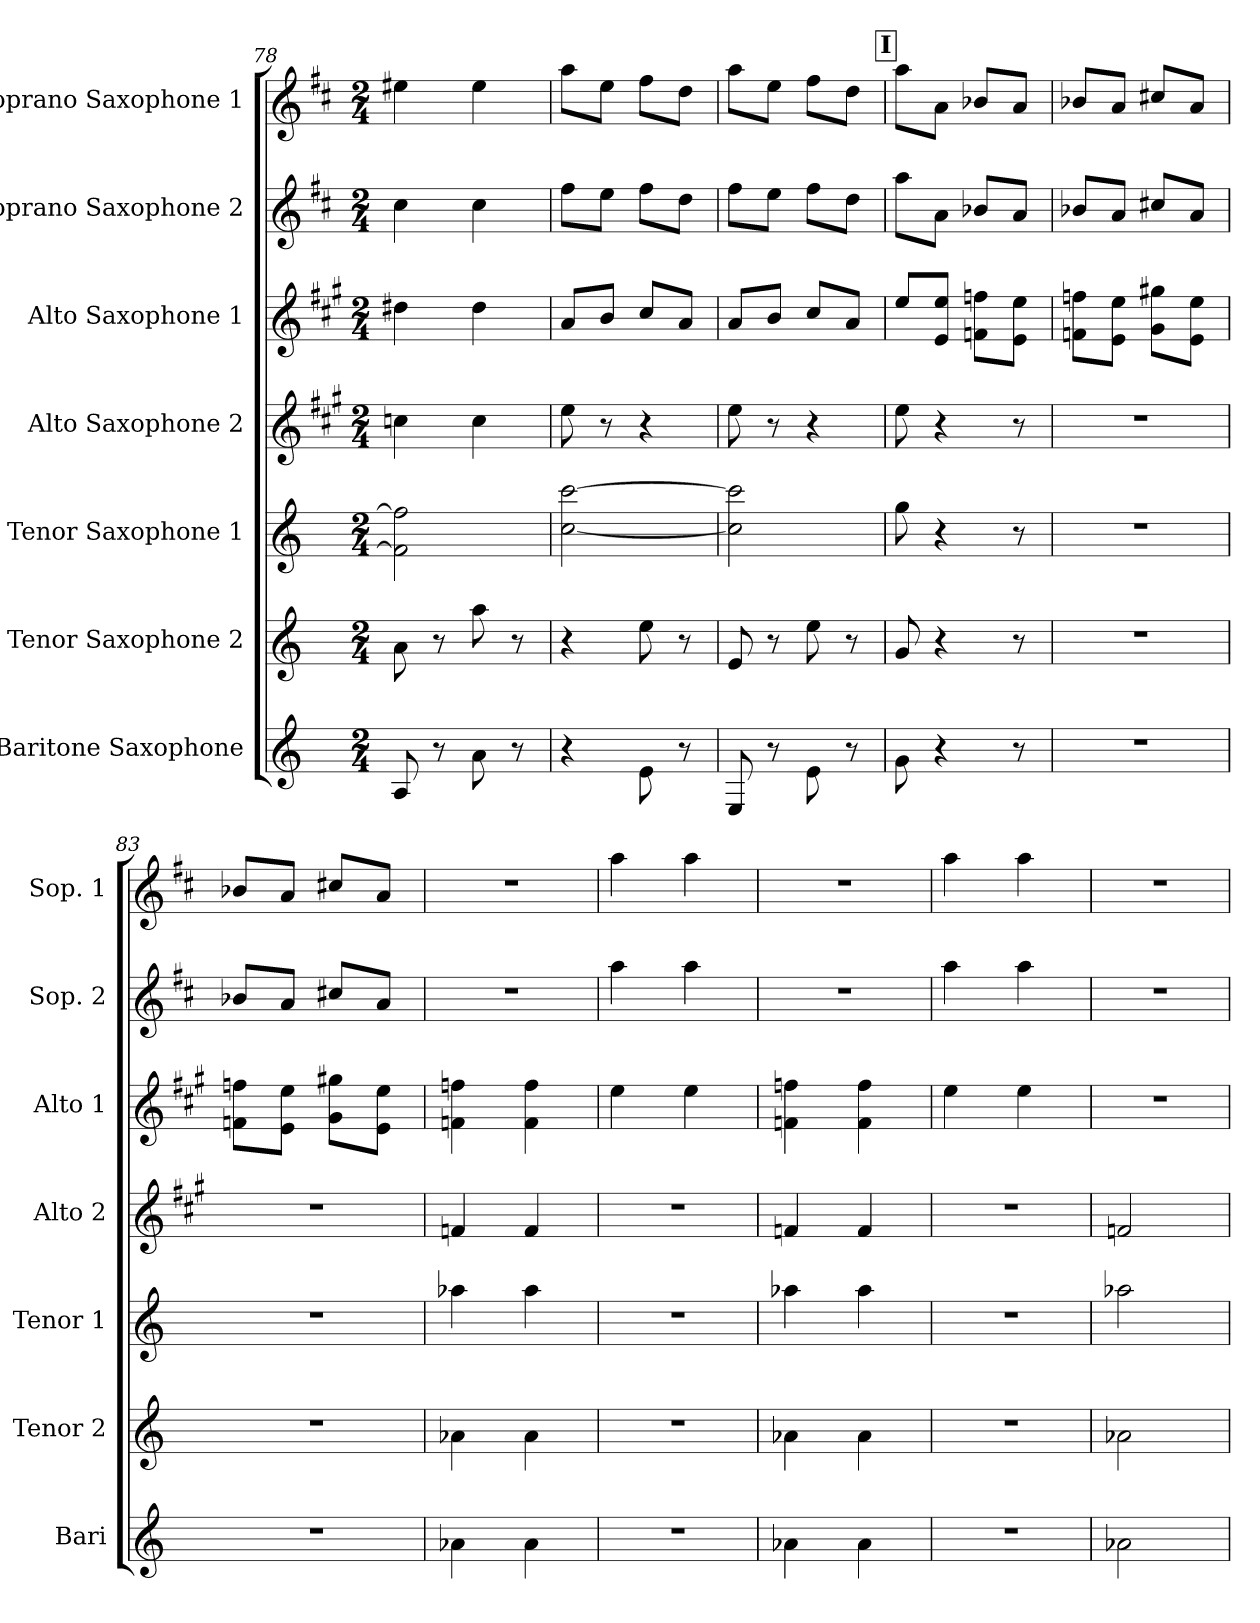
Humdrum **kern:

**kern	**kern	**kern	**kern	**kern	**kern	**kern
*part7	*part6	*part5	*part4	*part3	*part2	*part1
*staff7	*staff6	*staff5	*staff4	*staff3	*staff2	*staff1
*I"Baritone Saxophone	*I"Tenor Saxophone 2	*I"Tenor Saxophone 1	*I"Alto Saxophone 2	*I"Alto Saxophone 1	*I"Soprano Saxophone 2	*I"Soprano Saxophone 1
*I'Bari	*I'Tenor 2	*I'Tenor 1	*I'Alto 2	*I'Alto 1	*I'Sop. 2	*I'Sop. 1
*clefG2	*clefG2	*clefG2	*clefG2	*clefG2	*clefG2	*clefG2
*ITrd12c21	*ITrd8c14	*ITrd8c14	*ITrd5c9	*ITrd5c9	*ITrd1c2	*ITrd1c2
*k[]	*k[]	*k[]	*k[]	*k[]	*k[]	*k[]
*M2/4	*M2/4	*M2/4	*M2/4	*M2/4	*M2/4	*M2/4
=78	=78	=78	=78	=78	=78	=78
8AA/	8A\	2F#\] 2f#\]	4e-X\	4f#X\	4b\	4dd#X\
8r	8r	.	.	.	.	.
8A\	8a\	.	4e-\	4f#\	4b\	4dd#\
8r	8r	.	.	.	.	.
=79	=79	=79	=79	=79	=79	=79
4r	4r	[2c\ [2cc\	8g\	8c/L	8ee\L	8gg\L
.	.	.	8r	8d/J	8dd\J	8dd\J
8E\	8e\	.	4r	8e/L	8ee\L	8ee\L
8r	8r	.	.	8c/J	8cc\J	8cc\J
=80	=80	=80	=80	=80	=80	=80
8EE/	8E/	2c\] 2cc\]	8g\	8c/L	8ee\L	8gg\L
8r	8r	.	8r	8d/J	8dd\J	8dd\J
8E\	8e\	.	4r	8e/L	8ee\L	8ee\L
8r	8r	.	.	8c/J	8cc\J	8cc\J
!!LO:REH:place=s1:a:B:fs=14:t=I
=81	=81	=81	=81	=81	=81	=81
8G\	8G/	8g\	8g\	8g/L	8gg\L	8gg\L
4r	4r	4r	4r	8G/ 8g/J	8g\J	8g\J
.	.	.	.	8A-X\ 8a-X\L	8a-X/L	8a-X/L
8r	8r	8r	8r	8G\ 8g\J	8g/J	8g/J
=82	=82	=82	=82	=82	=82	=82
2r	2r	2r	2r	8A-X\ 8a-X\L	8a-X/L	8a-X/L
.	.	.	.	8G\ 8g\J	8g/J	8g/J
.	.	.	.	8B\ 8bn\L	8bn/L	8bn/L
.	.	.	.	8G\ 8g\J	8g/J	8g/J
=83	=83	=83	=83	=83	=83	=83
2r	2r	2r	2r	8A-X\ 8a-X\L	8a-X/L	8a-X/L
.	.	.	.	8G\ 8g\J	8g/J	8g/J
.	.	.	.	8B\ 8bn\L	8bn/L	8bn/L
.	.	.	.	8G\ 8g\J	8g/J	8g/J
!!LO:PB:g=z
=84	=84	=84	=84	=84	=84	=84
4A-X\	4A-X\	4a-X\	4A-X/	4A-X\ 4a-X\	2r	2r
4A-\	4A-\	4a-\	4A-/	4A-\ 4a-\	.	.
=85	=85	=85	=85	=85	=85	=85
2r	2r	2r	2r	4g\	4gg\	4gg\
.	.	.	.	4g\	4gg\	4gg\
=86	=86	=86	=86	=86	=86	=86
4A-X\	4A-X\	4a-X\	4A-X/	4A-X\ 4a-X\	2r	2r
4A-\	4A-\	4a-\	4A-/	4A-\ 4a-\	.	.
=87	=87	=87	=87	=87	=87	=87
2r	2r	2r	2r	4g\	4gg\	4gg\
.	.	.	.	4g\	4gg\	4gg\
=88	=88	=88	=88	=88	=88	=88
2A-X\	2A-X\	2a-X\	2A-X/	2r	2r	2r
=	=	=	=	=	=	=
*-	*-	*-	*-	*-	*-	*-
